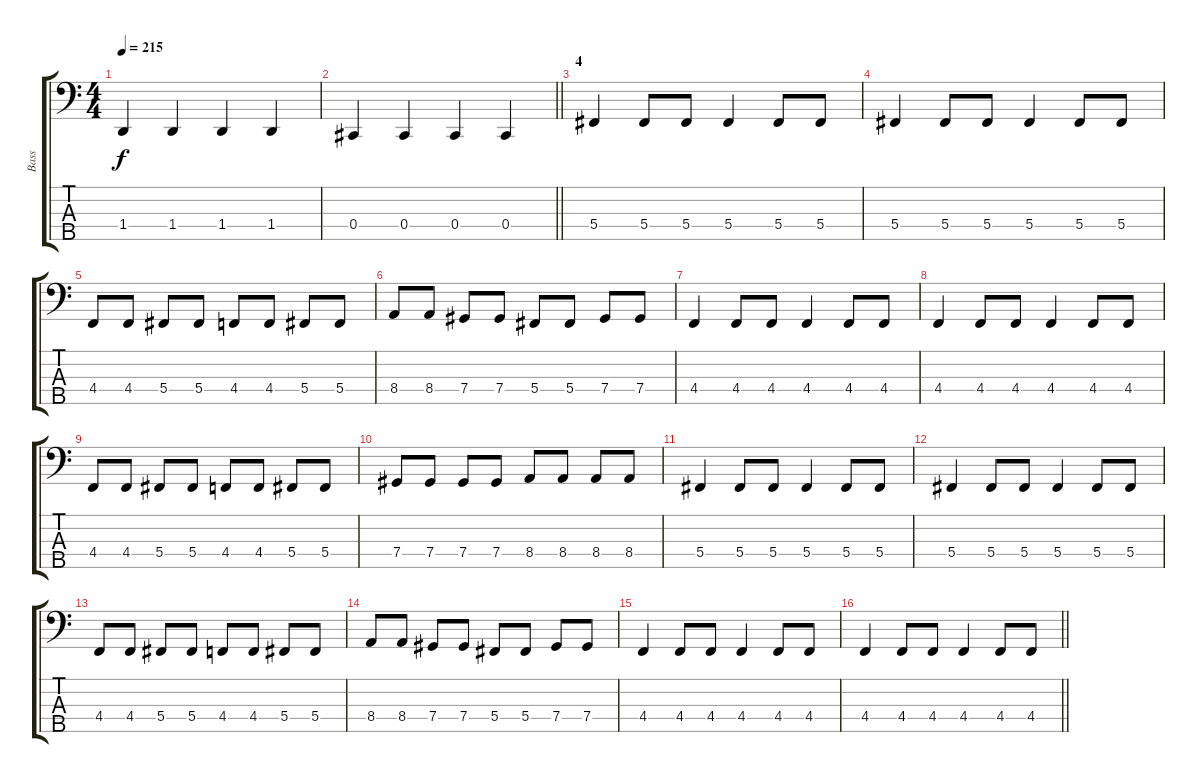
\track ("Bass" "Bass") {instrument electricbassfinger}
\staff {score tabs}
\tuning (E2 B1 Gb1 Db1 Ab0) {hide}
\ts (4 4)
\tempo 215
\clef f4
\ks c
1.4.4{dy f} 1.4.4 1.4.4 1.4.4 |
\barLineRight lightlight
0.4.4 0.4.4 0.4.4 0.4.4 |
\section ("" "4")
5.4.4 5.4.8 5.4.8 5.4.4 5.4.8 5.4.8 |
5.4.4 5.4.8 5.4.8 5.4.4 5.4.8 5.4.8 |
4.4.8 4.4.8 5.4.8 5.4.8 4.4.8 4.4.8 5.4.8 5.4.8 |
8.4.8 8.4.8 7.4.8 7.4.8 5.4.8 5.4.8 7.4.8 7.4.8 |
4.4.4 4.4.8 4.4.8 4.4.4 4.4.8 4.4.8 |
4.4.4 4.4.8 4.4.8 4.4.4 4.4.8 4.4.8 |
4.4.8 4.4.8 5.4.8 5.4.8 4.4.8 4.4.8 5.4.8 5.4.8 |
7.4.8 7.4.8 7.4.8 7.4.8 8.4.8 8.4.8 8.4.8 8.4.8 |
5.4.4 5.4.8 5.4.8 5.4.4 5.4.8 5.4.8 |
5.4.4 5.4.8 5.4.8 5.4.4 5.4.8 5.4.8 |
4.4.8 4.4.8 5.4.8 5.4.8 4.4.8 4.4.8 5.4.8 5.4.8 |
8.4.8 8.4.8 7.4.8 7.4.8 5.4.8 5.4.8 7.4.8 7.4.8 |
4.4.4 4.4.8 4.4.8 4.4.4 4.4.8 4.4.8 |
\barLineRight lightlight
4.4.4 4.4.8 4.4.8 4.4.4 4.4.8 4.4.8
